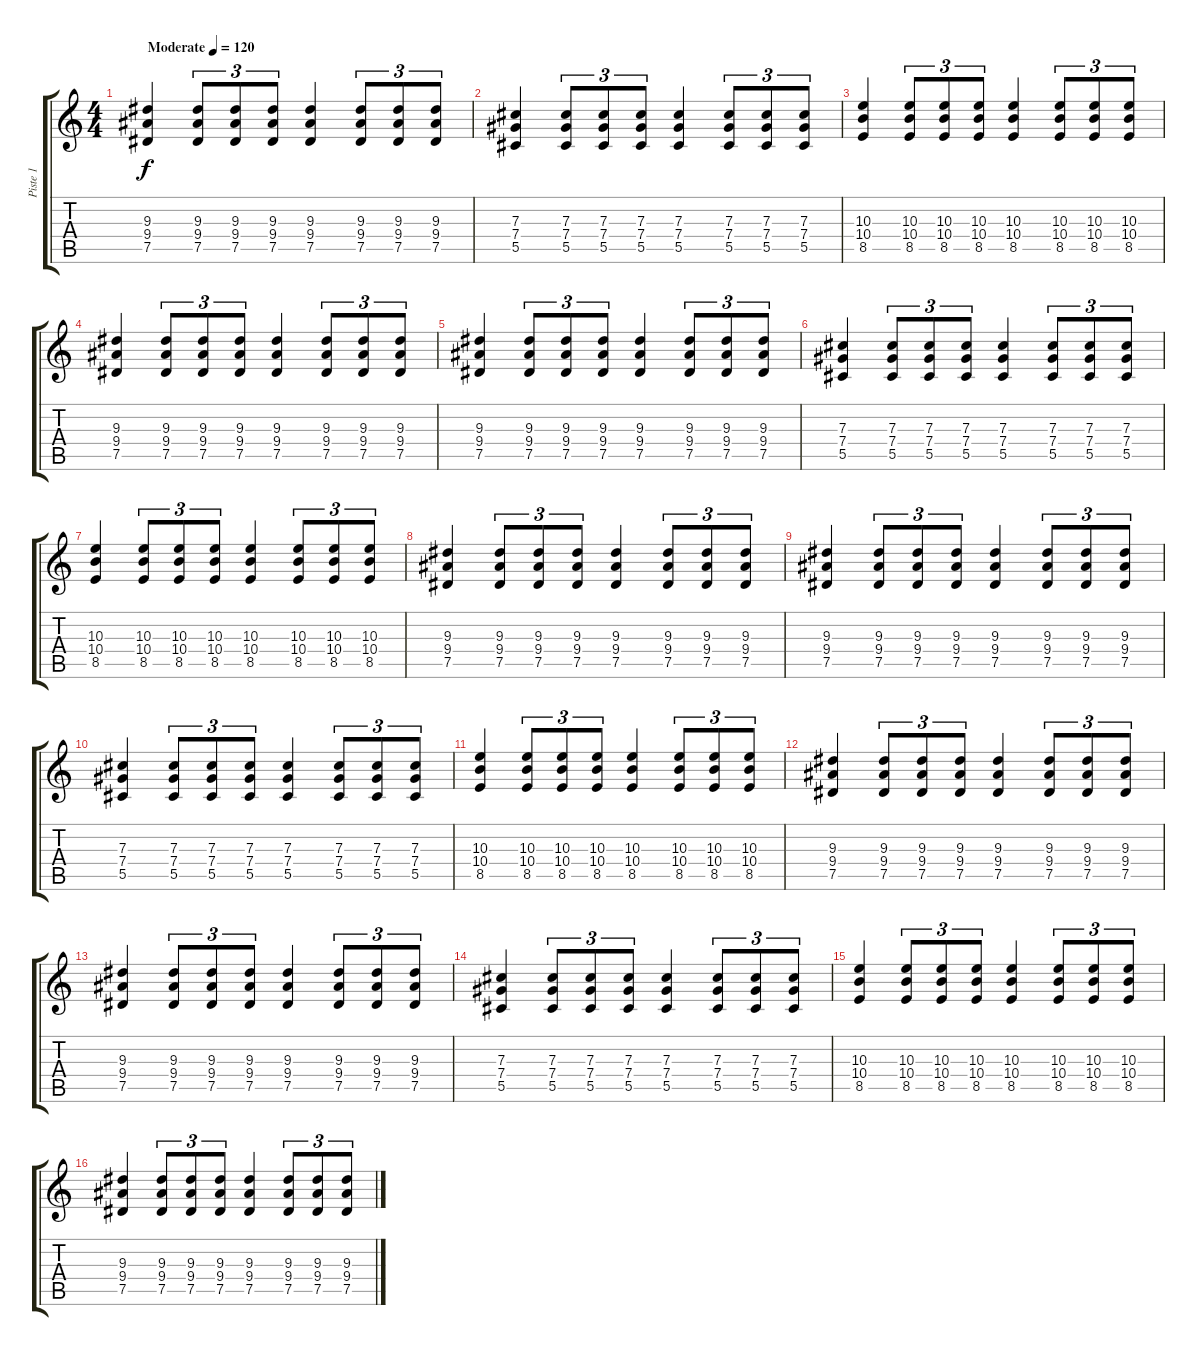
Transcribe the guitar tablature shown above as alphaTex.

\track ("Piste 1" "Piste 1") {instrument overdrivenguitar}
\staff {score tabs}
\tuning (Eb4 Bb3 Gb3 Db3 Ab2 Eb2) {hide}
\ts (4 4)
\tempo (120 "Moderate")
\clef g2
\ks c
(9.3 9.4 7.5).4{dy f instrument overdrivenguitar} (9.3 9.4 7.5).8{tu (3 2)} (9.3 9.4 7.5).8{tu (3 2)} (9.3 9.4 7.5).8{tu (3 2)} (9.3 9.4 7.5).4 (9.3 9.4 7.5).8{tu (3 2)} (9.3 9.4 7.5).8{tu (3 2)} (9.3 9.4 7.5).8{tu (3 2)} |
(7.3 7.4 5.5).4 (7.3 7.4 5.5).8{tu (3 2)} (7.3 7.4 5.5).8{tu (3 2)} (7.3 7.4 5.5).8{tu (3 2)} (7.3 7.4 5.5).4 (7.3 7.4 5.5).8{tu (3 2)} (7.3 7.4 5.5).8{tu (3 2)} (7.3 7.4 5.5).8{tu (3 2)} |
(10.3 10.4 8.5).4 (10.3 10.4 8.5).8{tu (3 2)} (10.3 10.4 8.5).8{tu (3 2)} (10.3 10.4 8.5).8{tu (3 2)} (10.3 10.4 8.5).4 (10.3 10.4 8.5).8{tu (3 2)} (10.3 10.4 8.5).8{tu (3 2)} (10.3 10.4 8.5).8{tu (3 2)} |
(9.3 9.4 7.5).4 (9.3 9.4 7.5).8{tu (3 2)} (9.3 9.4 7.5).8{tu (3 2)} (9.3 9.4 7.5).8{tu (3 2)} (9.3 9.4 7.5).4 (9.3 9.4 7.5).8{tu (3 2)} (9.3 9.4 7.5).8{tu (3 2)} (9.3 9.4 7.5).8{tu (3 2)} |
(9.3 9.4 7.5).4 (9.3 9.4 7.5).8{tu (3 2)} (9.3 9.4 7.5).8{tu (3 2)} (9.3 9.4 7.5).8{tu (3 2)} (9.3 9.4 7.5).4 (9.3 9.4 7.5).8{tu (3 2)} (9.3 9.4 7.5).8{tu (3 2)} (9.3 9.4 7.5).8{tu (3 2)} |
(7.3 7.4 5.5).4 (7.3 7.4 5.5).8{tu (3 2)} (7.3 7.4 5.5).8{tu (3 2)} (7.3 7.4 5.5).8{tu (3 2)} (7.3 7.4 5.5).4 (7.3 7.4 5.5).8{tu (3 2)} (7.3 7.4 5.5).8{tu (3 2)} (7.3 7.4 5.5).8{tu (3 2)} |
(10.3 10.4 8.5).4 (10.3 10.4 8.5).8{tu (3 2)} (10.3 10.4 8.5).8{tu (3 2)} (10.3 10.4 8.5).8{tu (3 2)} (10.3 10.4 8.5).4 (10.3 10.4 8.5).8{tu (3 2)} (10.3 10.4 8.5).8{tu (3 2)} (10.3 10.4 8.5).8{tu (3 2)} |
(9.3 9.4 7.5).4 (9.3 9.4 7.5).8{tu (3 2)} (9.3 9.4 7.5).8{tu (3 2)} (9.3 9.4 7.5).8{tu (3 2)} (9.3 9.4 7.5).4 (9.3 9.4 7.5).8{tu (3 2)} (9.3 9.4 7.5).8{tu (3 2)} (9.3 9.4 7.5).8{tu (3 2)} |
(9.3 9.4 7.5).4 (9.3 9.4 7.5).8{tu (3 2)} (9.3 9.4 7.5).8{tu (3 2)} (9.3 9.4 7.5).8{tu (3 2)} (9.3 9.4 7.5).4 (9.3 9.4 7.5).8{tu (3 2)} (9.3 9.4 7.5).8{tu (3 2)} (9.3 9.4 7.5).8{tu (3 2)} |
(7.3 7.4 5.5).4 (7.3 7.4 5.5).8{tu (3 2)} (7.3 7.4 5.5).8{tu (3 2)} (7.3 7.4 5.5).8{tu (3 2)} (7.3 7.4 5.5).4 (7.3 7.4 5.5).8{tu (3 2)} (7.3 7.4 5.5).8{tu (3 2)} (7.3 7.4 5.5).8{tu (3 2)} |
(10.3 10.4 8.5).4 (10.3 10.4 8.5).8{tu (3 2)} (10.3 10.4 8.5).8{tu (3 2)} (10.3 10.4 8.5).8{tu (3 2)} (10.3 10.4 8.5).4 (10.3 10.4 8.5).8{tu (3 2)} (10.3 10.4 8.5).8{tu (3 2)} (10.3 10.4 8.5).8{tu (3 2)} |
(9.3 9.4 7.5).4 (9.3 9.4 7.5).8{tu (3 2)} (9.3 9.4 7.5).8{tu (3 2)} (9.3 9.4 7.5).8{tu (3 2)} (9.3 9.4 7.5).4 (9.3 9.4 7.5).8{tu (3 2)} (9.3 9.4 7.5).8{tu (3 2)} (9.3 9.4 7.5).8{tu (3 2)} |
(9.3 9.4 7.5).4 (9.3 9.4 7.5).8{tu (3 2)} (9.3 9.4 7.5).8{tu (3 2)} (9.3 9.4 7.5).8{tu (3 2)} (9.3 9.4 7.5).4 (9.3 9.4 7.5).8{tu (3 2)} (9.3 9.4 7.5).8{tu (3 2)} (9.3 9.4 7.5).8{tu (3 2)} |
(7.3 7.4 5.5).4 (7.3 7.4 5.5).8{tu (3 2)} (7.3 7.4 5.5).8{tu (3 2)} (7.3 7.4 5.5).8{tu (3 2)} (7.3 7.4 5.5).4 (7.3 7.4 5.5).8{tu (3 2)} (7.3 7.4 5.5).8{tu (3 2)} (7.3 7.4 5.5).8{tu (3 2)} |
(10.3 10.4 8.5).4 (10.3 10.4 8.5).8{tu (3 2)} (10.3 10.4 8.5).8{tu (3 2)} (10.3 10.4 8.5).8{tu (3 2)} (10.3 10.4 8.5).4 (10.3 10.4 8.5).8{tu (3 2)} (10.3 10.4 8.5).8{tu (3 2)} (10.3 10.4 8.5).8{tu (3 2)} |
(9.3 9.4 7.5).4 (9.3 9.4 7.5).8{tu (3 2)} (9.3 9.4 7.5).8{tu (3 2)} (9.3 9.4 7.5).8{tu (3 2)} (9.3 9.4 7.5).4 (9.3 9.4 7.5).8{tu (3 2)} (9.3 9.4 7.5).8{tu (3 2)} (9.3 9.4 7.5).8{tu (3 2)}
